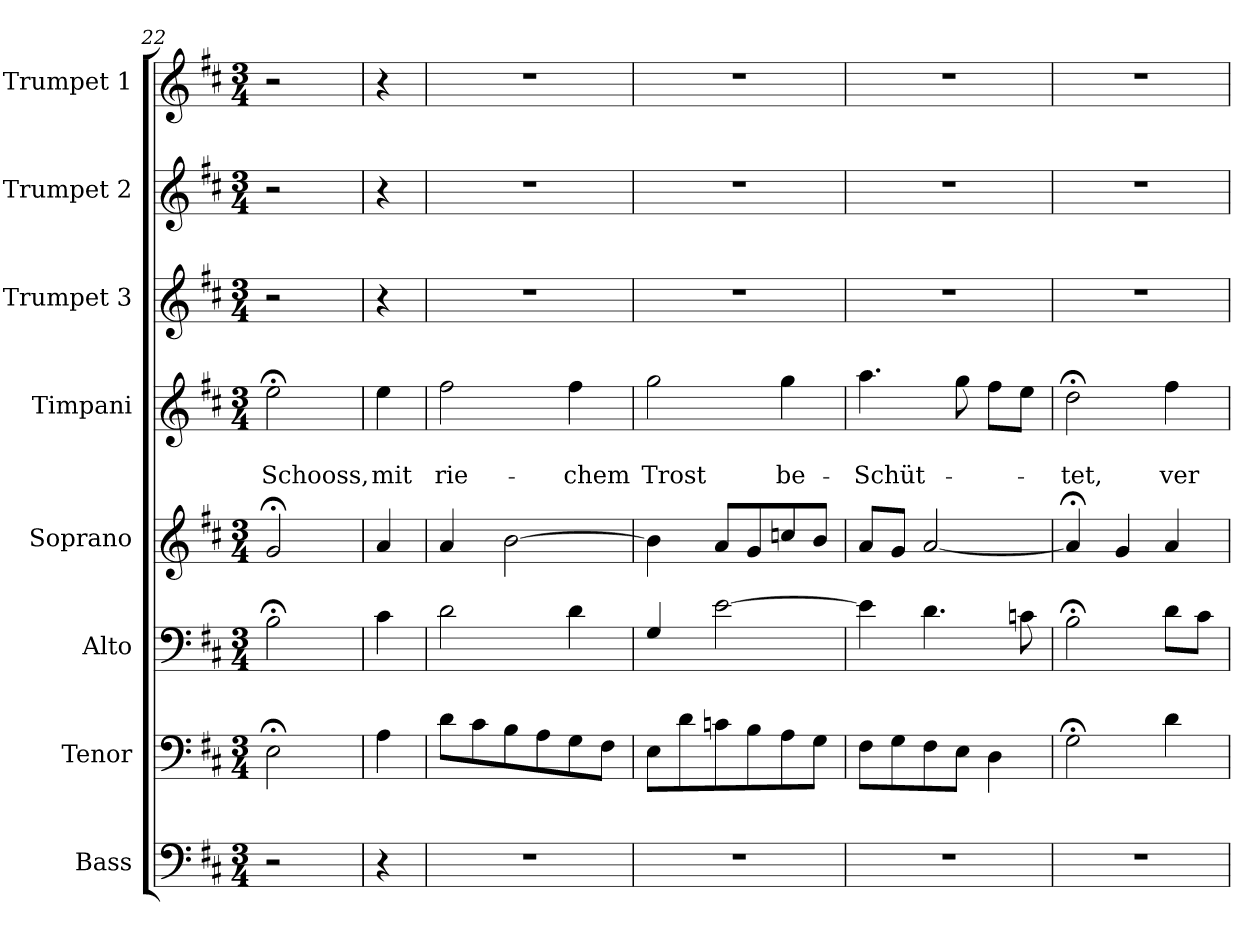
**kern	**kern	**kern	**kern	**kern	**text	**text	**kern	**kern	**kern
*part8	*part7	*part6	*part5	*part4	*part4	*part4	*part3	*part2	*part1
*staff8	*staff7	*staff6	*staff5	*staff4	*staff4	*staff4	*staff3	*staff2	*staff1
*I"Bass	*I"Tenor	*I"Alto	*I"Soprano	*I"Timpani	*	*	*I"Trumpet 3	*I"Trumpet 2	*I"Trumpet 1
*I'B.	*I'T.	*I'A.	*I'S.	*	*	*	*	*	*
*clefF4	*clefF4	*clefF4	*clefG2	*clefG2	*	*	*clefG2	*clefG2	*clefG2
*k[f#c#]	*k[f#c#]	*k[f#c#]	*k[f#c#]	*k[f#c#]	*	*	*k[f#c#]	*k[f#c#]	*k[f#c#]
*D:	*D:	*D:	*D:	*D:	*	*	*D:	*D:	*D:
*M3/4	*M3/4	*M3/4	*M3/4	*M3/4	*	*	*M3/4	*M3/4	*M3/4
=22	=22	=22	=22	=22	=22	=22	=22	=22	=22
2r	2E;<\	2B;<\	2g;</	2ee;<\	.	Schooss,	2r	2r	2r
!!LO:PB:g=z
=22a	=22a	=22a	=22a	=22a	=22a	=22a	=22a	=22a	=22a
4r	4A\	4c#\	4a/	4ee\	.	mit	4r	4r	4r
=23	=23	=23	=23	=23	=23	=23	=23	=23	=23
2.r	8d\L	2d\	4a/	2ff#\	.	rie-	2.r	2.r	2.r
.	8c#\	.	.	.	.	.	.	.	.
.	8B\	.	[2b\	.	.	.	.	.	.
.	8A\	.	.	.	.	.	.	.	.
.	8G\	4d\	.	4ff#\	.	-chem	.	.	.
.	8F#\J	.	.	.	.	.	.	.	.
=24	=24	=24	=24	=24	=24	=24	=24	=24	=24
2.r	8E\L	4G/	4b\]	2gg\	.	Trost	2.r	2.r	2.r
.	8d\	.	.	.	.	.	.	.	.
.	8cn\	[2e\	8a/L	.	.	.	.	.	.
.	8B\	.	8g/	.	.	.	.	.	.
.	8A\	.	8ccn/	4gg\	.	be-	.	.	.
.	8G\J	.	8b/J	.	.	.	.	.	.
=25	=25	=25	=25	=25	=25	=25	=25	=25	=25
2.r	8F#\L	4e\]	8a/L	4.aa\	.	-Schüt-	2.r	2.r	2.r
.	8G\	.	8g/J	.	.	.	.	.	.
.	8F#\	4.d\	[2a/	.	.	.	.	.	.
.	8E\J	.	.	8gg\	.	.	.	.	.
.	4D\	.	.	8ff#\L	.	.	.	.	.
.	.	8cn\	.	8ee\J	.	.	.	.	.
=26	=26	=26	=26	=26	=26	=26	=26	=26	=26
2.r	2G;<\	2B;<\	4a;</]	2dd;<\	.	-tet,	2.r	2.r	2.r
.	.	.	4g/	.	.	.	.	.	.
.	4d\	8d\L	4a/	4ff#\	.	ver-	.	.	.
.	.	8c#\J	.	.	.	.	.	.	.
=	=	=	=	=	=	=	=	=	=
*-	*-	*-	*-	*-	*-	*-	*-	*-	*-
